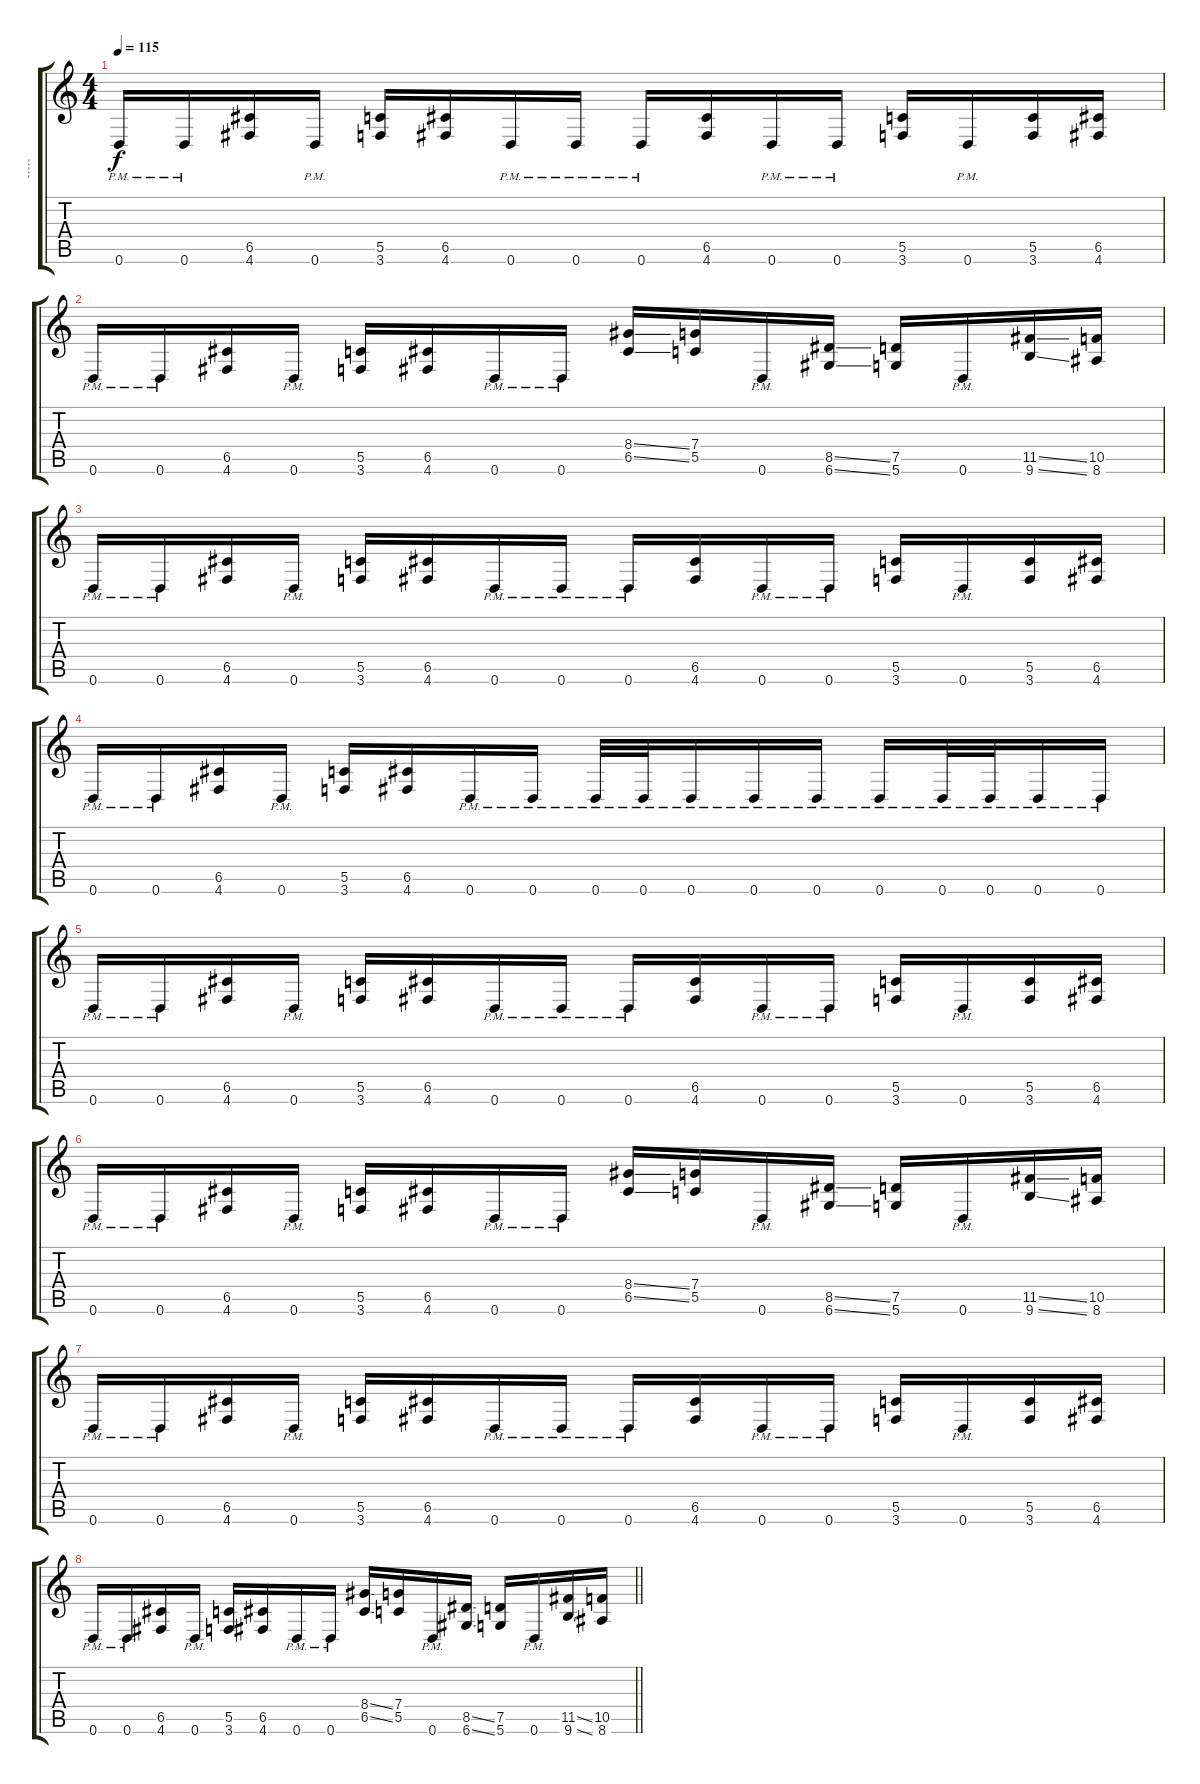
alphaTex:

\track ("-----" "-----") {instrument distortionguitar}
\staff {score tabs}
\tuning (D4 A3 F3 C3 G2 D2) {hide}
\ts (4 4)
\section ("" "")
\tempo 115
\clef g2
\ks c
0.6{pm}.16{dy f} 0.6{pm}.16 (6.5 4.6).16 0.6{pm}.16 (5.5 3.6).16 (6.5 4.6).16 0.6{pm}.16 0.6{pm}.16 0.6{pm}.16 (6.5 4.6).16 0.6{pm}.16 0.6{pm}.16 (5.5 3.6).16 0.6{pm}.16 (5.5 3.6).16 (6.5 4.6).16 |
0.6{pm}.16 0.6{pm}.16 (6.5 4.6).16 0.6{pm}.16 (5.5 3.6).16 (6.5 4.6).16 0.6{pm}.16 0.6{pm}.16 (8.4{ss} 6.5{ss}).16 (7.4 5.5).16 0.6{pm}.16 (8.5{ss} 6.6{ss}).16 (7.5 5.6).16 0.6{pm}.16 (11.5{ss} 9.6{ss}).16 (10.5 8.6).16 |
0.6{pm}.16 0.6{pm}.16 (6.5 4.6).16 0.6{pm}.16 (5.5 3.6).16 (6.5 4.6).16 0.6{pm}.16 0.6{pm}.16 0.6{pm}.16 (6.5 4.6).16 0.6{pm}.16 0.6{pm}.16 (5.5 3.6).16 0.6{pm}.16 (5.5 3.6).16 (6.5 4.6).16 |
0.6{pm}.16 0.6{pm}.16 (6.5 4.6).16 0.6{pm}.16 (5.5 3.6).16 (6.5 4.6).16 0.6{pm}.16 0.6{pm}.16 0.6{pm}.32 0.6{pm}.32 0.6{pm}.16 0.6{pm}.16 0.6{pm}.16 0.6{pm}.16 0.6{pm}.32 0.6{pm}.32 0.6{pm}.16 0.6{pm}.16 |
0.6{pm}.16 0.6{pm}.16 (6.5 4.6).16 0.6{pm}.16 (5.5 3.6).16 (6.5 4.6).16 0.6{pm}.16 0.6{pm}.16 0.6{pm}.16 (6.5 4.6).16 0.6{pm}.16 0.6{pm}.16 (5.5 3.6).16 0.6{pm}.16 (5.5 3.6).16 (6.5 4.6).16 |
0.6{pm}.16 0.6{pm}.16 (6.5 4.6).16 0.6{pm}.16 (5.5 3.6).16 (6.5 4.6).16 0.6{pm}.16 0.6{pm}.16 (8.4{ss} 6.5{ss}).16 (7.4 5.5).16 0.6{pm}.16 (8.5{ss} 6.6{ss}).16 (7.5 5.6).16 0.6{pm}.16 (11.5{ss} 9.6{ss}).16 (10.5 8.6).16 |
0.6{pm}.16 0.6{pm}.16 (6.5 4.6).16 0.6{pm}.16 (5.5 3.6).16 (6.5 4.6).16 0.6{pm}.16 0.6{pm}.16 0.6{pm}.16 (6.5 4.6).16 0.6{pm}.16 0.6{pm}.16 (5.5 3.6).16 0.6{pm}.16 (5.5 3.6).16 (6.5 4.6).16 |
\barLineRight lightlight
0.6{pm}.16 0.6{pm}.16 (6.5 4.6).16 0.6{pm}.16 (5.5 3.6).16 (6.5 4.6).16 0.6{pm}.16 0.6{pm}.16 (8.4{ss} 6.5{ss}).16 (7.4 5.5).16 0.6{pm}.16 (8.5{ss} 6.6{ss}).16 (7.5 5.6).16 0.6{pm}.16 (11.5{ss} 9.6{ss}).16 (10.5 8.6).16
